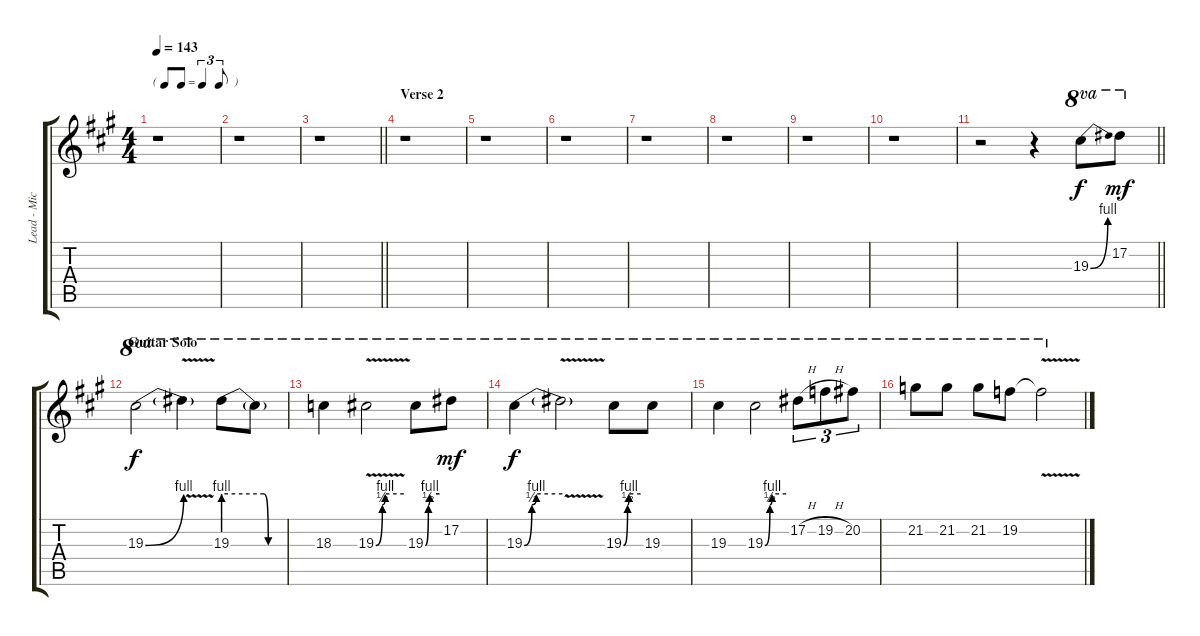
\track ("Lead - Michael Sweet" "Lead - Mic") {instrument distortionguitar}
\staff {score tabs}
\tuning (Eb4 Bb3 Gb3 Db3 Ab2 Eb2) {hide}
\ts (4 4)
\tf triplet8th
\tempo 143
\clef g2
\ks a
r.1{dy f} |
r.1 |
\barLineRight lightlight
r.1 |
\section ("" "Verse 2")
r.1 |
r.1 |
r.1 |
r.1 |
r.1 |
r.1 |
r.1 |
\barLineRight lightlight
r.2 r.4 19.3{be (bend 0 0 60 4)}.8{ot 8va} 17.2.8{ot 8va dy mf} |
\section ("" "Guitar Solo")
19.3{be (bend 0 0 60 4)}.2{ot 8va dy f} 19.3{v t}.4{ot 8va} 19.3{be (custom 0 4 38 4 42 0 60 0)}.8{ot 8va} 19.3{t}.8{ot 8va} |
18.3.4{ot 8va} 19.3{be (custom 0 0 14 2 20 4 60 4) v}.2{ot 8va} 19.3{be (custom 0 0 13 2 19 4 60 4)}.8{ot 8va} 17.2.8{ot 8va dy mf} |
19.3{be (custom 0 0 12 2 19 4 60 4)}.4{ot 8va dy f} 19.3{v t}.2{ot 8va} 19.3{be (custom 0 0 14 2 19 4 60 4)}.8{ot 8va} 19.3.8{ot 8va} |
19.3.4{ot 8va} 19.3{be (custom 0 0 14 2 20 4 60 4)}.2{ot 8va} 17.2{h}.8{tu (3 2) ot 8va} 19.2{h}.8{tu (3 2) ot 8va} 20.2.8{tu (3 2) ot 8va} |
21.2.8{ot 8va} 21.2.8{ot 8va} 21.2.8{ot 8va} 19.2.8{ot 8va} 19.2{v t}.2{ot 8va}
